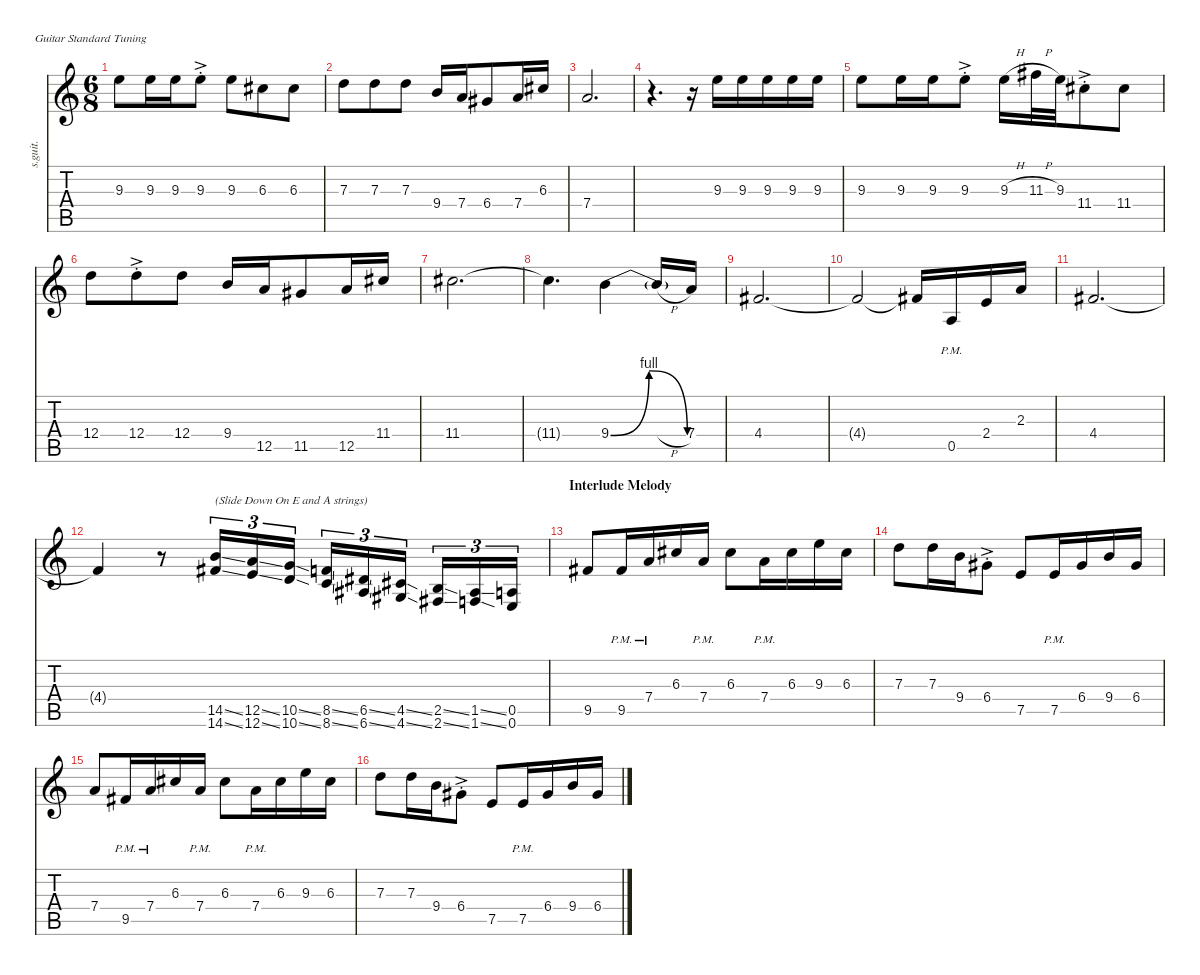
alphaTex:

\defaultSystemsLayout 4
\hideDynamics
\bracketExtendMode nobrackets
\track ("James Hetfield - Rhythm Guitar" "s.guit.") {instrument distortionguitar}
\staff {score tabs}
\tuning (E4 B3 G3 D3 A2 E2)
\ts (6 8)
\tempo (78 hide)
\clef g2
\ks c
9.3.8{lyrics (0 "") lyrics (1 "") lyrics (2 "") lyrics (3 "") lyrics (4 "") dy f} 9.3.16{lyrics (0 "") lyrics (1 "") lyrics (2 "") lyrics (3 "") lyrics (4 "")} 9.3.16{lyrics (0 "") lyrics (1 "") lyrics (2 "") lyrics (3 "") lyrics (4 "")} 9.3{ac st}.8{lyrics (0 "") lyrics (1 "") lyrics (2 "") lyrics (3 "") lyrics (4 "") dy ppp} 9.3.8{lyrics (0 "") lyrics (1 "") lyrics (2 "") lyrics (3 "") lyrics (4 "") dy f} 6.3{acc #}.8{lyrics (0 "") lyrics (1 "") lyrics (2 "") lyrics (3 "") lyrics (4 "") dy ppp} 6.3{acc #}.8{lyrics (0 "") lyrics (1 "") lyrics (2 "") lyrics (3 "") lyrics (4 "") dy f} |
7.3.8{lyrics (0 "") lyrics (1 "") lyrics (2 "") lyrics (3 "") lyrics (4 "")} 7.3.8{lyrics (0 "") lyrics (1 "") lyrics (2 "") lyrics (3 "") lyrics (4 "") dy ppp} 7.3.8{lyrics (0 "") lyrics (1 "") lyrics (2 "") lyrics (3 "") lyrics (4 "") dy f} 9.4.16{lyrics (0 "") lyrics (1 "") lyrics (2 "") lyrics (3 "") lyrics (4 "")} 7.4.16{lyrics (0 "") lyrics (1 "") lyrics (2 "") lyrics (3 "") lyrics (4 "")} 6.4{acc #}.8{lyrics (0 "") lyrics (1 "") lyrics (2 "") lyrics (3 "") lyrics (4 "")} 7.4.16{lyrics (0 "") lyrics (1 "") lyrics (2 "") lyrics (3 "") lyrics (4 "")} 6.3{acc #}.16{lyrics (0 "") lyrics (1 "") lyrics (2 "") lyrics (3 "") lyrics (4 "")} |
7.4.2{d lyrics (0 "") lyrics (1 "") lyrics (2 "") lyrics (3 "") lyrics (4 "")} |
r.4{d} r.16 9.3.16{lyrics (0 "") lyrics (1 "") lyrics (2 "") lyrics (3 "") lyrics (4 "")} 9.3.16{lyrics (0 "") lyrics (1 "") lyrics (2 "") lyrics (3 "") lyrics (4 "")} 9.3.16{lyrics (0 "") lyrics (1 "") lyrics (2 "") lyrics (3 "") lyrics (4 "")} 9.3.16{lyrics (0 "") lyrics (1 "") lyrics (2 "") lyrics (3 "") lyrics (4 "")} 9.3.16{lyrics (0 "") lyrics (1 "") lyrics (2 "") lyrics (3 "") lyrics (4 "")} |
9.3.8{lyrics (0 "") lyrics (1 "") lyrics (2 "") lyrics (3 "") lyrics (4 "")} 9.3.16{lyrics (0 "") lyrics (1 "") lyrics (2 "") lyrics (3 "") lyrics (4 "")} 9.3.16{lyrics (0 "") lyrics (1 "") lyrics (2 "") lyrics (3 "") lyrics (4 "")} 9.3{ac st}.8{lyrics (0 "") lyrics (1 "") lyrics (2 "") lyrics (3 "") lyrics (4 "") dy ppp} 9.3{h}.16{lyrics (0 "") lyrics (1 "") lyrics (2 "") lyrics (3 "") lyrics (4 "") dy f} 11.3{h acc #}.32{lyrics (0 "") lyrics (1 "") lyrics (2 "") lyrics (3 "") lyrics (4 "")} 9.3.32{lyrics (0 "") lyrics (1 "") lyrics (2 "") lyrics (3 "") lyrics (4 "")} 11.4{ac st acc #}.8{lyrics (0 "") lyrics (1 "") lyrics (2 "") lyrics (3 "") lyrics (4 "") dy ppp} 11.4{acc #}.8{lyrics (0 "") lyrics (1 "") lyrics (2 "") lyrics (3 "") lyrics (4 "") dy f} |
12.4.8{lyrics (0 "") lyrics (1 "") lyrics (2 "") lyrics (3 "") lyrics (4 "")} 12.4{ac st}.8{lyrics (0 "") lyrics (1 "") lyrics (2 "") lyrics (3 "") lyrics (4 "") dy ppp} 12.4.8{lyrics (0 "") lyrics (1 "") lyrics (2 "") lyrics (3 "") lyrics (4 "") dy f} 9.4.16{lyrics (0 "") lyrics (1 "") lyrics (2 "") lyrics (3 "") lyrics (4 "")} 12.5.16{lyrics (0 "") lyrics (1 "") lyrics (2 "") lyrics (3 "") lyrics (4 "")} 11.5{acc #}.8{lyrics (0 "") lyrics (1 "") lyrics (2 "") lyrics (3 "") lyrics (4 "")} 12.5.16{lyrics (0 "") lyrics (1 "") lyrics (2 "") lyrics (3 "") lyrics (4 "")} 11.4{acc #}.16{lyrics (0 "") lyrics (1 "") lyrics (2 "") lyrics (3 "") lyrics (4 "")} |
11.4{acc #}.2{d lyrics (0 "") lyrics (1 "") lyrics (2 "") lyrics (3 "") lyrics (4 "")} |
11.4{t acc #}.4{d lyrics (0 "") lyrics (1 "") lyrics (2 "") lyrics (3 "") lyrics (4 "")} 9.4{be (bendrelease 0 0 30 4 30 4 60 0)}.4{lyrics (0 "") lyrics (1 "") lyrics (2 "") lyrics (3 "") lyrics (4 "")} 9.4{h t}.16{lyrics (0 "") lyrics (1 "") lyrics (2 "") lyrics (3 "") lyrics (4 "")} 7.4.16{lyrics (0 "") lyrics (1 "") lyrics (2 "") lyrics (3 "") lyrics (4 "")} |
4.4{acc #}.2{d lyrics (0 "") lyrics (1 "") lyrics (2 "") lyrics (3 "") lyrics (4 "")} |
4.4{t acc #}.2{lyrics (0 "") lyrics (1 "") lyrics (2 "") lyrics (3 "") lyrics (4 "")} 4.4{t acc #}.16{lyrics (0 "") lyrics (1 "") lyrics (2 "") lyrics (3 "") lyrics (4 "")} 0.5{pm}.16{lyrics (0 "") lyrics (1 "") lyrics (2 "") lyrics (3 "") lyrics (4 "")} 2.4.16{lyrics (0 "") lyrics (1 "") lyrics (2 "") lyrics (3 "") lyrics (4 "")} 2.3.16{lyrics (0 "") lyrics (1 "") lyrics (2 "") lyrics (3 "") lyrics (4 "")} |
4.4{acc #}.2{d lyrics (0 "") lyrics (1 "") lyrics (2 "") lyrics (3 "") lyrics (4 "")} |
4.4{t acc #}.4{lyrics (0 "") lyrics (1 "") lyrics (2 "") lyrics (3 "") lyrics (4 "")} r.8 (14.5{ss} 14.6{ss acc #}).16{tu (3 2) txt "(Slide Down On E and A strings)" lyrics (0 "") lyrics (1 "") lyrics (2 "") lyrics (3 "") lyrics (4 "")} (12.5{ss} 12.6{ss}).16{tu (3 2) lyrics (0 "") lyrics (1 "") lyrics (2 "") lyrics (3 "") lyrics (4 "")} (10.5{ss} 10.6{ss}).16{tu (3 2) lyrics (0 "") lyrics (1 "") lyrics (2 "") lyrics (3 "") lyrics (4 "")} (8.5{ss} 8.6{ss}).16{tu (3 2) lyrics (0 "") lyrics (1 "") lyrics (2 "") lyrics (3 "") lyrics (4 "")} (6.5{ss acc #} 6.6{ss acc #}).16{tu (3 2) lyrics (0 "") lyrics (1 "") lyrics (2 "") lyrics (3 "") lyrics (4 "")} (4.5{ss acc #} 4.6{ss acc #}).16{tu (3 2) lyrics (0 "") lyrics (1 "") lyrics (2 "") lyrics (3 "") lyrics (4 "")} (2.5{ss} 2.6{ss acc #}).16{tu (3 2) lyrics (0 "") lyrics (1 "") lyrics (2 "") lyrics (3 "") lyrics (4 "")} (1.5{ss acc #} 1.6{ss}).16{tu (3 2) lyrics (0 "") lyrics (1 "") lyrics (2 "") lyrics (3 "") lyrics (4 "")} (0.5 0.6).16{tu (3 2) lyrics (0 "") lyrics (1 "") lyrics (2 "") lyrics (3 "") lyrics (4 "")} |
\section ("" "Interlude Melody")
9.5{acc #}.8{lyrics (0 "") lyrics (1 "") lyrics (2 "") lyrics (3 "") lyrics (4 "")} 9.5{pm acc #}.16{lyrics (0 "") lyrics (1 "") lyrics (2 "") lyrics (3 "") lyrics (4 "")} 7.4{pm}.16{lyrics (0 "") lyrics (1 "") lyrics (2 "") lyrics (3 "") lyrics (4 "")} 6.3{acc #}.16{lyrics (0 "") lyrics (1 "") lyrics (2 "") lyrics (3 "") lyrics (4 "")} 7.4{pm}.16{lyrics (0 "") lyrics (1 "") lyrics (2 "") lyrics (3 "") lyrics (4 "")} 6.3{acc #}.8{lyrics (0 "") lyrics (1 "") lyrics (2 "") lyrics (3 "") lyrics (4 "")} 7.4{pm}.16{lyrics (0 "") lyrics (1 "") lyrics (2 "") lyrics (3 "") lyrics (4 "")} 6.3{acc #}.16{lyrics (0 "") lyrics (1 "") lyrics (2 "") lyrics (3 "") lyrics (4 "")} 9.3.16{lyrics (0 "") lyrics (1 "") lyrics (2 "") lyrics (3 "") lyrics (4 "")} 6.3{acc #}.16{lyrics (0 "") lyrics (1 "") lyrics (2 "") lyrics (3 "") lyrics (4 "")} |
7.3.8{lyrics (0 "") lyrics (1 "") lyrics (2 "") lyrics (3 "") lyrics (4 "")} 7.3.16{lyrics (0 "") lyrics (1 "") lyrics (2 "") lyrics (3 "") lyrics (4 "")} 9.4.16{lyrics (0 "") lyrics (1 "") lyrics (2 "") lyrics (3 "") lyrics (4 "")} 6.4{ac st acc #}.8{lyrics (0 "") lyrics (1 "") lyrics (2 "") lyrics (3 "") lyrics (4 "") dy pp} 7.5.8{lyrics (0 "") lyrics (1 "") lyrics (2 "") lyrics (3 "") lyrics (4 "") dy f} 7.5{pm}.16{lyrics (0 "") lyrics (1 "") lyrics (2 "") lyrics (3 "") lyrics (4 "")} 6.4{acc #}.16{lyrics (0 "") lyrics (1 "") lyrics (2 "") lyrics (3 "") lyrics (4 "")} 9.4.16{lyrics (0 "") lyrics (1 "") lyrics (2 "") lyrics (3 "") lyrics (4 "")} 6.4{acc #}.16{lyrics (0 "") lyrics (1 "") lyrics (2 "") lyrics (3 "") lyrics (4 "")} |
7.4.8{lyrics (0 "") lyrics (1 "") lyrics (2 "") lyrics (3 "") lyrics (4 "")} 9.5{pm acc #}.16{lyrics (0 "") lyrics (1 "") lyrics (2 "") lyrics (3 "") lyrics (4 "")} 7.4{pm}.16{lyrics (0 "") lyrics (1 "") lyrics (2 "") lyrics (3 "") lyrics (4 "")} 6.3{acc #}.16{lyrics (0 "") lyrics (1 "") lyrics (2 "") lyrics (3 "") lyrics (4 "")} 7.4{pm}.16{lyrics (0 "") lyrics (1 "") lyrics (2 "") lyrics (3 "") lyrics (4 "")} 6.3{acc #}.8{lyrics (0 "") lyrics (1 "") lyrics (2 "") lyrics (3 "") lyrics (4 "")} 7.4{pm}.16{lyrics (0 "") lyrics (1 "") lyrics (2 "") lyrics (3 "") lyrics (4 "")} 6.3{acc #}.16{lyrics (0 "") lyrics (1 "") lyrics (2 "") lyrics (3 "") lyrics (4 "")} 9.3.16{lyrics (0 "") lyrics (1 "") lyrics (2 "") lyrics (3 "") lyrics (4 "")} 6.3{acc #}.16{lyrics (0 "") lyrics (1 "") lyrics (2 "") lyrics (3 "") lyrics (4 "")} |
7.3.8{lyrics (0 "") lyrics (1 "") lyrics (2 "") lyrics (3 "") lyrics (4 "")} 7.3.16{lyrics (0 "") lyrics (1 "") lyrics (2 "") lyrics (3 "") lyrics (4 "")} 9.4.16{lyrics (0 "") lyrics (1 "") lyrics (2 "") lyrics (3 "") lyrics (4 "")} 6.4{ac st acc #}.8{lyrics (0 "") lyrics (1 "") lyrics (2 "") lyrics (3 "") lyrics (4 "") dy pp} 7.5.8{lyrics (0 "") lyrics (1 "") lyrics (2 "") lyrics (3 "") lyrics (4 "") dy f} 7.5{pm}.16{lyrics (0 "") lyrics (1 "") lyrics (2 "") lyrics (3 "") lyrics (4 "")} 6.4{acc #}.16{lyrics (0 "") lyrics (1 "") lyrics (2 "") lyrics (3 "") lyrics (4 "")} 9.4.16{lyrics (0 "") lyrics (1 "") lyrics (2 "") lyrics (3 "") lyrics (4 "")} 6.4{acc #}.16{lyrics (0 "") lyrics (1 "") lyrics (2 "") lyrics (3 "") lyrics (4 "")}
